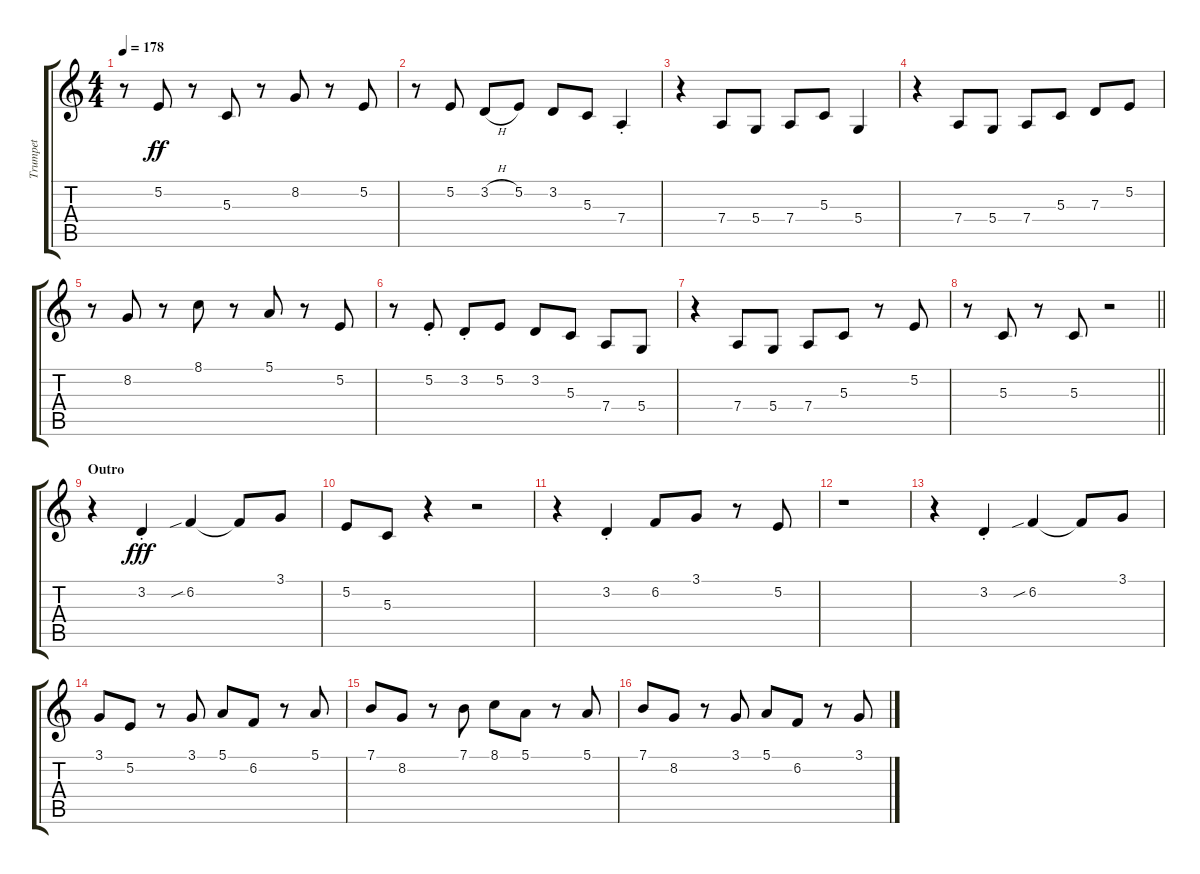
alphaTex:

\track ("Trumpet" "Trumpet") {instrument trumpet}
\staff {score tabs}
\tuning (E4 B3 G3 D3 A2 E2) {hide}
\ts (4 4)
\tempo 178
\clef g2
\ks c
r.8{dy ff} 5.2.8 r.8 5.3.8 r.8 8.2.8 r.8 5.2.8 |
r.8 5.2.8 3.2{h}.8 5.2.8 3.2.8 5.3.8 7.4{st}.4 |
r.4 7.4.8 5.4.8 7.4.8 5.3.8 5.4.4 |
r.4 7.4.8 5.4.8 7.4.8 5.3.8 7.3.8 5.2.8 |
r.8 8.2.8 r.8 8.1.8 r.8 5.1.8 r.8 5.2.8 |
r.8 5.2{st}.8 3.2{st}.8 5.2.8 3.2.8 5.3.8 7.4.8 5.4.8 |
r.4 7.4.8 5.4.8 7.4.8 5.3.8 r.8 5.2.8 |
\barLineRight lightlight
r.8 5.3.8 r.8 5.3.8 r.2 |
\section ("" "Outro")
r.4{volume 13} 3.2{st}.4{dy fff} 6.2{sib}.4 6.2{t}.8 3.1.8 |
5.2.8 5.3.8 r.4 r.2 |
r.4 3.2{st}.4 6.2.8 3.1.8 r.8 5.2.8 |
r.1 |
r.4 3.2{st}.4 6.2{sib}.4 6.2{t}.8 3.1.8 |
3.1.8 5.2.8 r.8 3.1.8 5.1.8 6.2.8 r.8 5.1.8 |
7.1.8 8.2.8 r.8 7.1.8 8.1.8 5.1.8 r.8 5.1.8 |
7.1.8 8.2.8 r.8 3.1.8 5.1.8 6.2.8 r.8 3.1.8
